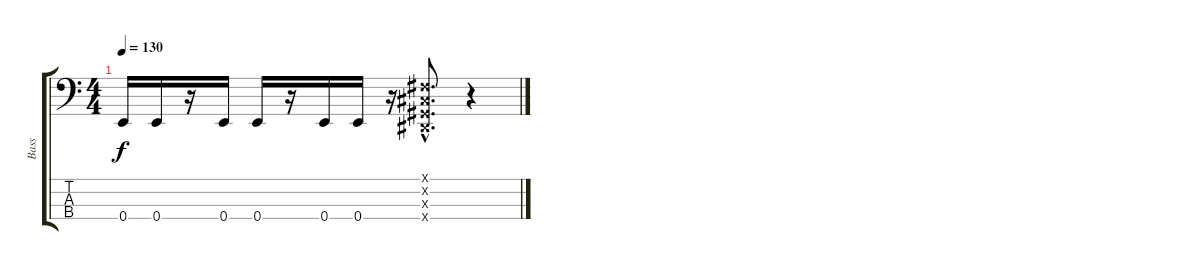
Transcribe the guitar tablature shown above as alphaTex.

\track ("Bass" "Bass") {instrument electricbasspick}
\staff {score tabs}
\tuning (G2 D2 A1 E1) {hide}
\ts (4 4)
\tempo 130
\clef f4
\ks c
0.4.16{dy f} 0.4.16 r.16 0.4.16 0.4.16 r.16 0.4.16 0.4.16 r.16 (-1.1{hac x} -1.2{hac x} -1.3{hac x} -1.4{hac x}).8{d} r.4
